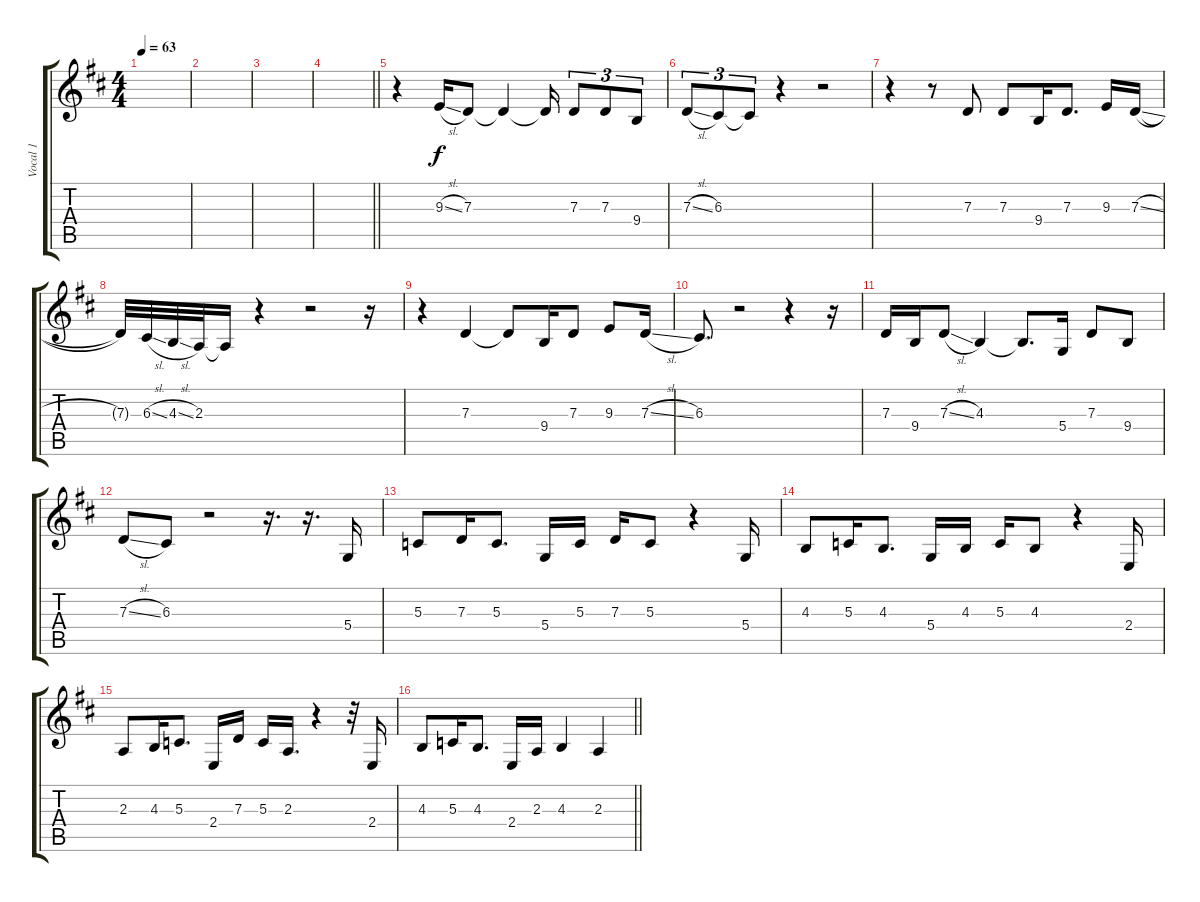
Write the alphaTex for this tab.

\track ("Vocal 1" "Vocal 1") {instrument pad1newage}
\staff {score tabs}
\tuning (E4 B3 G3 D3 A2 E2) {hide}
\ts (4 4)
\tempo 63
\clef g2
\ks d
|
|
|
\barLineRight lightlight
|
r.4 9.3{sl}.16 7.3.8 7.3{t}.4 7.3{t}.16 7.3.8{tu (3 2)} 7.3.8{tu (3 2)} 9.4.8{tu (3 2)} |
7.3{sl}.8{tu (3 2)} 6.3.8{tu (3 2)} 6.3{t}.8{tu (3 2)} r.4 r.2 |
r.4 r.8 7.3.8 7.3.8 9.4.16 7.3.8{d} 9.3.16 7.3{sl}.16 |
7.3{t}.32 6.3{sl}.32 4.3{sl}.32 2.3.32 2.3{t}.16 r.4 r.2 r.16 |
r.4 7.3.4 7.3{t}.8 9.4.16 7.3.8 9.3.8 7.3{sl}.16 |
6.3.8{d} r.2 r.4 r.16 |
7.3.16 9.4.16 7.3{sl}.8 4.3.4 4.3{t}.8{d} 5.4.16 7.3.8 9.4.8 |
7.3{sl}.8 6.3.8 r.2 r.16{d} r.16{d} 5.4.16 |
5.3.8 7.3.16 5.3.8{d} 5.4.16 5.3.16 7.3.16 5.3.8 r.4 5.4.16 |
4.3.8 5.3.16 4.3.8{d} 5.4.16 4.3.16 5.3.16 4.3.8 r.4 2.4.16 |
2.3.8 4.3.16 5.3.8{d} 2.4.16 7.3.16 5.3.16 2.3.16{d} r.4 r.32 2.4.16 |
\barLineRight lightlight
4.3.8 5.3.16 4.3.8{d} 2.4.16 2.3.16 4.3.4 2.3.4
